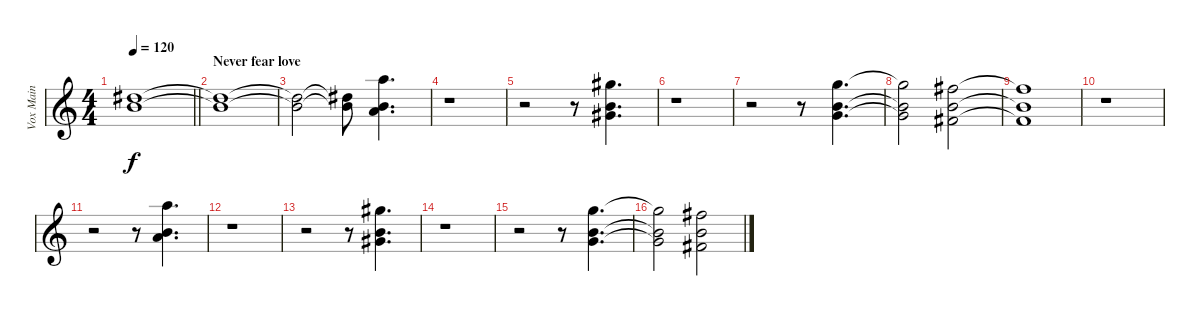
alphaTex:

\track ("Vox Main" "Vox Main") {instrument electricbasspick}
\staff {score}
\tuning (Db4 Ab3 E3 B2 Gb2 B1) {hide}
\ts (4 4)
\tempo 120
\clef g2
\barLineRight lightlight
\ks c
(2.1{t} 3.2{t}).1{dy f} |
\section ("" "Never fear love")
(2.1{t} 3.2{t}).1 |
(2.1{t} 3.2{t}).2 (2.1{t} 3.2{t}).8 (8.1 3.2 5.3).4{d} |
r.1 |
r.2 r.8 (7.1 3.2 4.3).4{d} |
r.1 |
r.2 r.8 (6.1 3.2 3.3).4{d} |
(6.1{t} 3.2{t} 3.3{t}).2 (5.1 3.2 2.3).2 |
(5.1{t} 3.2{t} 2.3{t}).1 |
r.1 |
r.2 r.8 (8.1 3.2 5.3).4{d} |
r.1 |
r.2 r.8 (7.1 3.2 4.3).4{d} |
r.1 |
r.2 r.8 (6.1 3.2 3.3).4{d} |
(6.1{t} 3.2{t} 3.3{t}).2 (5.1 3.2 2.3).2
